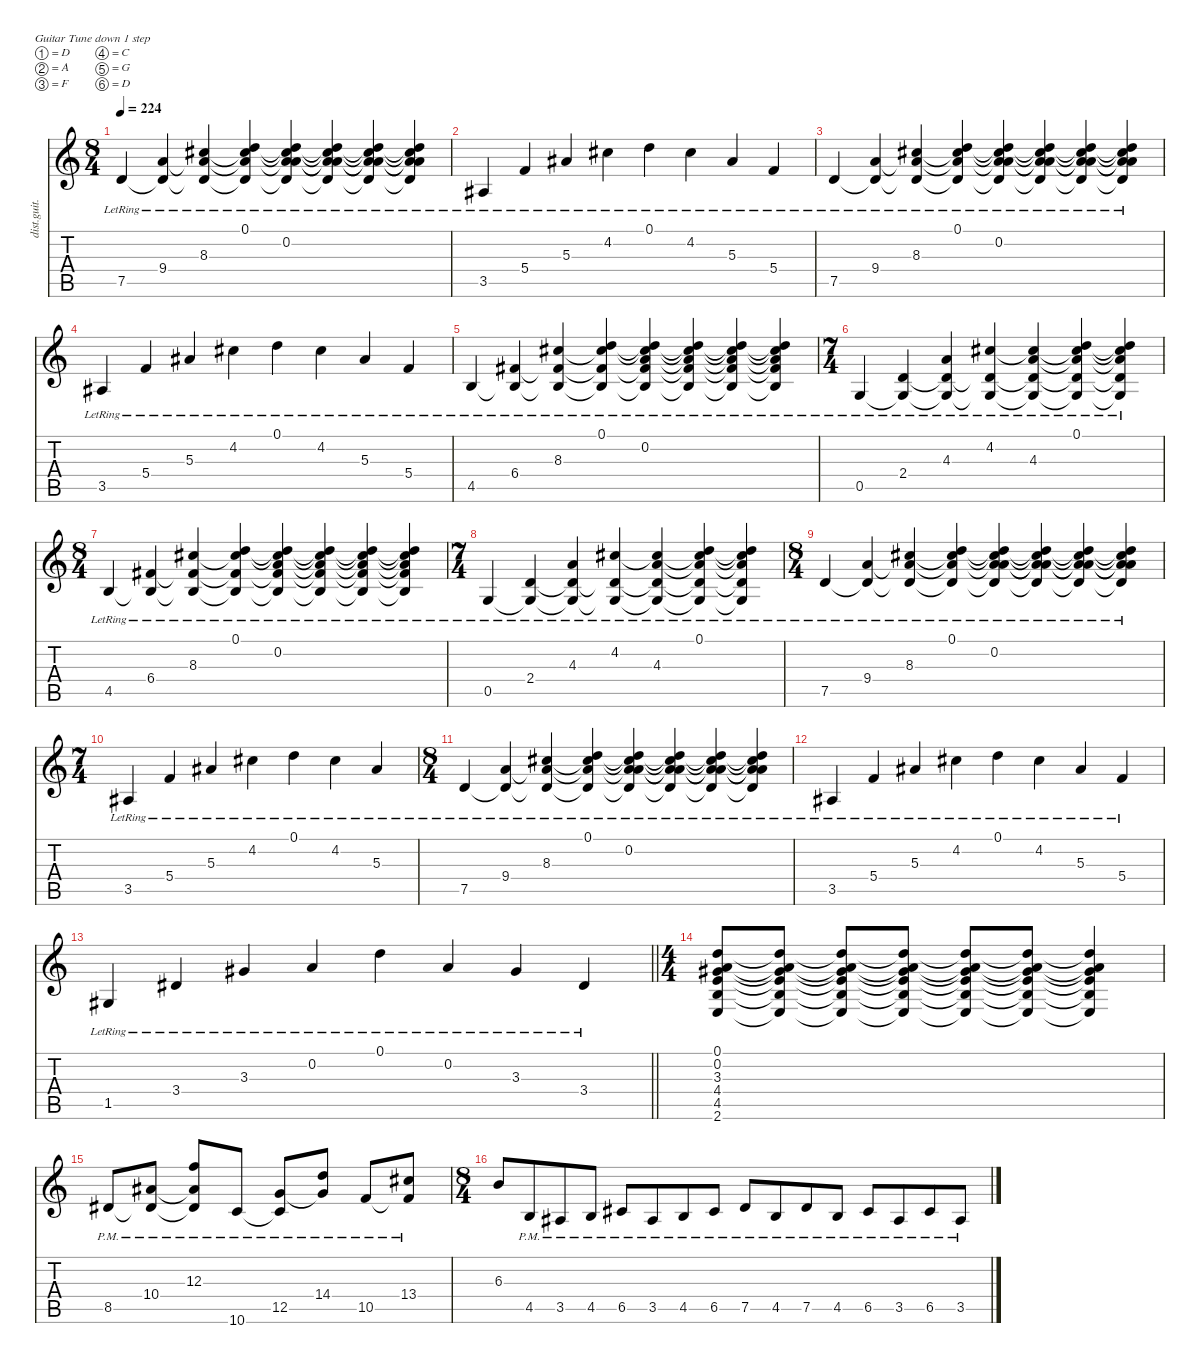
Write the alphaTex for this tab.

\defaultSystemsLayout 4
\hideDynamics
\bracketExtendMode nobrackets
\otherSystemsTrackNameOrientation horizontal
\track ("Christian Muenzner" "dist.guit.") {instrument distortionguitar}
\staff {score tabs}
\tuning (D4 A3 F3 C3 G2 D2)
\ts (8 4)
\tempo 224
\clef g2
\ks c
7.5{lr}.4{dy f beam Up} (9.4{lr} 7.5{lr t}).4{beam Up} (8.3{lr acc #} 9.4{lr t} 7.5{lr t}).4{beam Up} (0.1{lr} 8.3{lr t acc #} 9.4{lr t} 7.5{lr t}).4{beam Up} (0.2{lr} 0.1{lr t} 8.3{lr t acc #} 9.4{lr t} 7.5{lr t}).4{beam Up} (0.1{lr t} 8.3{lr t acc #} 0.2{lr t} 9.4{lr t} 7.5{lr t}).4{beam Up} (0.2{lr t} 9.4{lr t} 0.1{lr t} 8.3{lr t acc #} 7.5{lr t}).4{beam Up} (0.1{lr t} 0.2{lr t} 8.3{lr t acc #} 9.4{lr t} 7.5{lr t}).4{beam Up} |
3.5{lr acc #}.4{beam Up} 5.4{lr}.4{beam Up} 5.3{lr acc #}.4{beam Up} 4.2{lr acc #}.4{beam Down} 0.1{lr}.4{beam Down} 4.2{lr acc #}.4{beam Down} 5.3{lr acc #}.4{beam Up} 5.4{lr}.4{beam Up} |
7.5{lr}.4{beam Up} (9.4{lr} 7.5{lr t}).4{beam Up} (8.3{lr acc #} 9.4{lr t} 7.5{lr t}).4{beam Up} (0.1{lr} 8.3{lr t acc #} 9.4{lr t} 7.5{lr t}).4{beam Up} (0.2{lr} 0.1{lr t} 8.3{lr t acc #} 9.4{lr t} 7.5{lr t}).4{beam Up} (0.1{lr t} 8.3{lr t acc #} 0.2{lr t} 9.4{lr t} 7.5{lr t}).4{beam Up} (0.2{lr t} 9.4{lr t} 0.1{lr t} 8.3{lr t acc #} 7.5{lr t}).4{beam Up} (0.1{lr t} 0.2{lr t} 8.3{lr t acc #} 9.4{lr t} 7.5{lr t}).4{beam Up} |
3.5{lr acc #}.4{beam Up} 5.4{lr}.4{beam Up} 5.3{lr acc #}.4{beam Up} 4.2{lr acc #}.4{beam Down} 0.1{lr}.4{beam Down} 4.2{lr acc #}.4{beam Down} 5.3{lr acc #}.4{beam Up} 5.4{lr}.4{beam Up} |
4.5{lr}.4{beam Up} (6.4{lr acc #} 4.5{lr t}).4{beam Up} (8.3{lr acc #} 6.4{lr t acc #} 4.5{lr t}).4{beam Up} (0.1{lr} 8.3{lr t acc #} 6.4{lr t acc #} 4.5{lr t}).4{beam Up} (0.2{lr} 0.1{lr t} 8.3{lr t acc #} 6.4{lr t acc #} 4.5{lr t}).4{beam Up} (0.1{lr t} 0.2{lr t} 8.3{lr t acc #} 6.4{lr t acc #} 4.5{lr t}).4{beam Up} (0.1{lr t} 0.2{lr t} 8.3{lr t acc #} 6.4{lr t acc #} 4.5{lr t}).4{beam Up} (0.1{lr t} 0.2{lr t} 8.3{lr t acc #} 6.4{lr t acc #} 4.5{lr t}).4{beam Up} |
\ts (7 4)
\beaming (8 6 4 4)
0.5{lr}.4{beam Up} (2.4{lr} 0.5{lr t}).4{beam Up} (4.3{lr} 2.4{lr t} 0.5{lr t}).4{beam Up} (4.2{lr acc #} 2.4{lr t} 0.5{lr t}).4{beam Up} (4.3{lr} 4.2{lr t acc #} 2.4{lr t} 0.5{lr t}).4{beam Up} (0.1{lr} 4.2{lr t acc #} 4.3{lr t} 2.4{lr t} 0.5{lr t}).4{beam Up} (0.1{lr t} 4.2{lr t acc #} 4.3{lr t} 2.4{lr t} 0.5{lr t}).4{beam Up} |
\ts (8 4)
\beaming (8 4 4 4 4)
4.5{lr}.4{beam Up} (6.4{lr acc #} 4.5{lr t}).4{beam Up} (8.3{lr acc #} 6.4{lr t acc #} 4.5{lr t}).4{beam Up} (0.1{lr} 8.3{lr t acc #} 6.4{lr t acc #} 4.5{lr t}).4{beam Up} (0.2{lr} 0.1{lr t} 8.3{lr t acc #} 6.4{lr t acc #} 4.5{lr t}).4{beam Up} (0.1{lr t} 0.2{lr t} 8.3{lr t acc #} 6.4{lr t acc #} 4.5{lr t}).4{beam Up} (0.1{lr t} 0.2{lr t} 8.3{lr t acc #} 6.4{lr t acc #} 4.5{lr t}).4{beam Up} (0.1{lr t} 0.2{lr t} 8.3{lr t acc #} 6.4{lr t acc #} 4.5{lr t}).4{beam Up} |
\ts (7 4)
\beaming (8 6 4 4)
0.5{lr}.4{beam Up} (2.4{lr} 0.5{lr t}).4{beam Up} (4.3{lr} 2.4{lr t} 0.5{lr t}).4{beam Up} (4.2{lr acc #} 2.4{lr t} 0.5{lr t}).4{beam Up} (4.3{lr} 4.2{lr t acc #} 2.4{lr t} 0.5{lr t}).4{beam Up} (0.1{lr} 4.2{lr t acc #} 4.3{lr t} 2.4{lr t} 0.5{lr t}).4{beam Up} (0.1{lr t} 4.2{lr t acc #} 4.3{lr t} 2.4{lr t} 0.5{lr t}).4{beam Up} |
\ts (8 4)
\beaming (8 4 4 4 4)
7.5{lr}.4{beam Up} (9.4{lr} 7.5{lr t}).4{beam Up} (8.3{lr acc #} 9.4{lr t} 7.5{lr t}).4{beam Up} (0.1{lr} 8.3{lr t acc #} 9.4{lr t} 7.5{lr t}).4{beam Up} (0.2{lr} 0.1{lr t} 8.3{lr t acc #} 9.4{lr t} 7.5{lr t}).4{beam Up} (0.1{lr t} 8.3{lr t acc #} 0.2{lr t} 9.4{lr t} 7.5{lr t}).4{beam Up} (0.2{lr t} 9.4{lr t} 0.1{lr t} 8.3{lr t acc #} 7.5{lr t}).4{beam Up} (0.1{lr t} 0.2{lr t} 8.3{lr t acc #} 9.4{lr t} 7.5{lr t}).4{beam Up} |
\ts (7 4)
\beaming (8 6 4 4)
3.5{lr acc #}.4{beam Up} 5.4{lr}.4{beam Up} 5.3{lr acc #}.4{beam Up} 4.2{lr acc #}.4{beam Down} 0.1{lr}.4{beam Down} 4.2{lr acc #}.4{beam Down} 5.3{lr acc #}.4{beam Up} |
\ts (8 4)
\beaming (8 4 4 4 4)
7.5{lr}.4{beam Up} (9.4{lr} 7.5{lr t}).4{beam Up} (8.3{lr acc #} 9.4{lr t} 7.5{lr t}).4{beam Up} (0.1{lr} 8.3{lr t acc #} 9.4{lr t} 7.5{lr t}).4{beam Up} (0.2{lr} 0.1{lr t} 8.3{lr t acc #} 9.4{lr t} 7.5{lr t}).4{beam Up} (0.1{lr t} 8.3{lr t acc #} 0.2{lr t} 9.4{lr t} 7.5{lr t}).4{beam Up} (0.2{lr t} 9.4{lr t} 0.1{lr t} 8.3{lr t acc #} 7.5{lr t}).4{beam Up} (0.1{lr t} 0.2{lr t} 8.3{lr t acc #} 9.4{lr t} 7.5{lr t}).4{beam Up} |
3.5{lr acc #}.4{beam Up} 5.4{lr}.4{beam Up} 5.3{lr acc #}.4{beam Up} 4.2{lr acc #}.4{beam Down} 0.1{lr}.4{beam Down} 4.2{lr acc #}.4{beam Down} 5.3{lr acc #}.4{beam Up} 5.4{lr}.4{beam Up} |
\barLineRight lightlight
1.5{lr acc #}.4{beam Up} 3.4{lr acc #}.4{beam Up} 3.3{lr acc #}.4{beam Up} 0.2{lr}.4{beam Up} 0.1{lr}.4{beam Down} 0.2{lr}.4{beam Up} 3.3{lr acc #}.4{beam Up} 3.4{lr acc #}.4{beam Up} |
\ts (4 4)
\beaming (8 2 2 2 2)
(0.1 0.2 3.3{acc #} 4.4 4.5 2.6).8{beam Up} (2.6{t} 0.1{t} 0.2{t} 3.3{t acc #} 4.4{t} 4.5{t}).8{beam Up} (2.6{t} 0.1{t} 0.2{t} 3.3{t acc #} 4.4{t} 4.5{t}).8{beam Up} (2.6{t} 0.1{t} 0.2{t} 3.3{t acc #} 4.4{t} 4.5{t}).8{beam Up} (2.6{t} 0.1{t} 0.2{t} 3.3{t acc #} 4.4{t} 4.5{t}).8{beam Up} (2.6{t} 0.1{t} 0.2{t} 3.3{t acc #} 4.4{t} 4.5{t}).8{beam Up} (0.1{t} 0.2{t} 3.3{t acc #} 4.4{t} 4.5{t} 2.6{t}).4{beam Up} |
8.5{pm acc #}.8{beam Up} (10.4{pm acc #} 8.5{pm t acc #}).8{beam Up} (12.3{pm} 10.4{pm t acc #} 8.5{pm t acc #}).8{beam Up} 10.6{pm}.8{beam Up} (12.5{pm} 10.6{pm t}).8{beam Up} (14.4{pm} 12.5{pm t}).8{beam Up} 10.5{pm}.8{beam Up} (13.4{pm acc #} 10.5{pm t}).8{beam Up} |
\ts (8 4)
\beaming (8 4 4 4 4)
6.3.8{beam Up} 4.5{pm}.8{beam Up} 3.5{pm acc #}.8{beam Up} 4.5{pm}.8{beam Up} 6.5{pm acc #}.8{beam Up} 3.5{pm acc #}.8{beam Up} 4.5{pm}.8{beam Up} 6.5{pm acc #}.8{beam Up} 7.5{pm}.8{beam Up} 4.5{pm}.8{beam Up} 7.5{pm}.8{beam Up} 4.5{pm}.8{beam Up} 6.5{pm acc #}.8{beam Up} 3.5{pm acc #}.8{beam Up} 6.5{pm acc #}.8{beam Up} 3.5{pm acc #}.8{beam Up}
